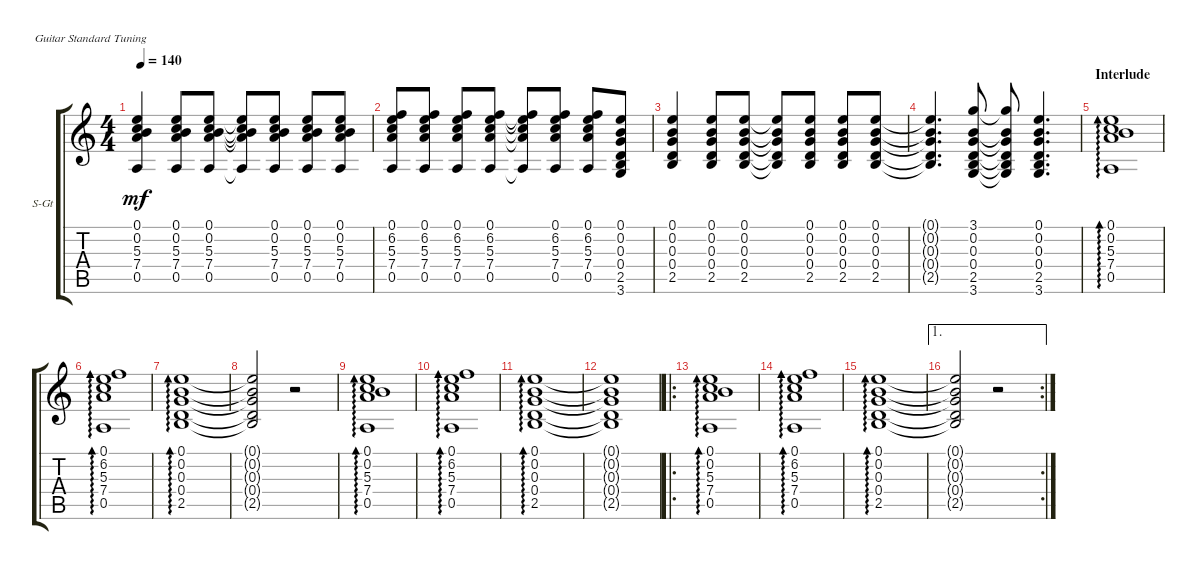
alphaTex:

\defaultSystemsLayout 4
\bracketExtendMode groupsimilarinstruments
\firstSystemTrackNameOrientation horizontal
\otherSystemsTrackNameOrientation horizontal
\track ("Steel Guitar" "S-Gt") {instrument acousticguitarsteel}
\staff {score tabs}
\tuning (E4 B3 G3 D3 A2 E2)
\ts (4 4)
\tempo 140
\clef g2
\ks c
(0.5 7.4 5.3 0.2 0.1).4{dy mf} (0.5 7.4 5.3 0.2 0.1).8 (0.5 7.4 5.3 0.2 0.1).8 (0.5{t} 7.4{t} 5.3{t} 0.2{t} 0.1{t}).8 (0.5 7.4 5.3 0.2 0.1).8 (0.5 7.4 5.3 0.2 0.1).8 (0.5 7.4 5.3 0.2 0.1).8 |
(0.5 7.4 5.3 6.2 0.1).8 (0.5 7.4 5.3 6.2 0.1).8 (0.5 7.4 5.3 6.2 0.1).8 (0.5 7.4 5.3 6.2 0.1).8 (0.5{t} 7.4{t} 5.3{t} 6.2{t} 0.1{t}).8 (0.5 7.4 5.3 6.2 0.1).8 (0.5 7.4 5.3 6.2 0.1).8 (2.5 0.4 0.3 0.2 0.1 3.6).8 |
(2.5 0.4 0.3 0.2 0.1).4 (2.5 0.4 0.3 0.2 0.1).8 (2.5 0.4 0.3 0.2 0.1).8 (2.5{t} 0.4{t} 0.3{t} 0.2{t} 0.1{t}).8 (2.5 0.4 0.3 0.2 0.1).8 (2.5 0.4 0.3 0.2 0.1).8 (2.5 0.4 0.3 0.2 0.1).8 |
(2.5{t} 0.4{t} 0.3{t} 0.2{t} 0.1{t}).4{d} (3.6 2.5 0.4 0.3 0.2 3.1).8 (3.6{t} 2.5{t} 0.4{t} 0.3{t} 0.2{t} 3.1{t}).8 (3.6 2.5 0.4 0.3 0.2 0.1).4{d} |
\section ("" "Interlude")
(0.5 7.4 5.3 0.2 0.1).1{ad 0} |
(0.5 7.4 5.3 6.2 0.1).1{ad 0} |
(2.5 0.4 0.3 0.2 0.1).1{ad 0} |
(2.5{t} 0.4{t} 0.3{t} 0.2{t} 0.1{t}).2 r.2 |
(0.5 7.4 5.3 0.2 0.1).1{ad 0} |
(0.5 7.4 5.3 6.2 0.1).1{ad 0} |
(2.5 0.4 0.3 0.2 0.1).1{ad 0} |
(2.5{t} 0.4{t} 0.3{t} 0.2{t} 0.1{t}).1 |
\ro
\scale
0.373737 (0.5 7.4 5.3 0.2 0.1).1{ad 0} |
\scale
0.313131 (0.5 7.4 5.3 6.2 0.1).1{ad 0} |
\scale
0.322917 (2.5 0.4 0.3 0.2 0.1).1{ad 0} |
\ae 1
\rc 2
\scale
0.354167 (2.5{t} 0.4{t} 0.3{t} 0.2{t} 0.1{t}).2 r.2
